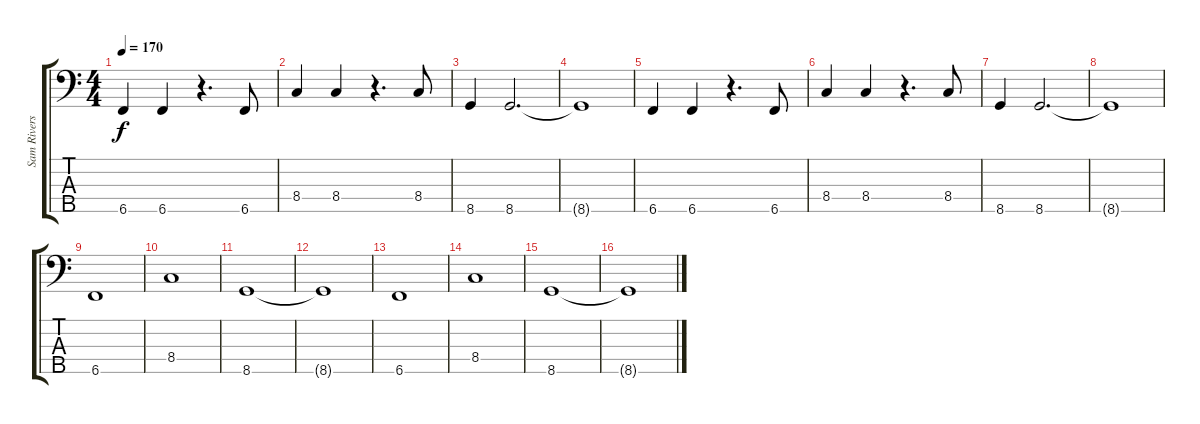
\track ("Sam Rivers" "Sam Rivers") {instrument electricbassfinger}
\staff {score tabs}
\tuning (G2 D2 A1 E1 B0) {hide}
\ts (4 4)
\tempo 170
\clef f4
\ks c
6.5.4{dy f} 6.5.4 r.4{d} 6.5.8 |
8.4.4 8.4.4 r.4{d} 8.4.8 |
8.5.4 8.5.2{d} |
8.5{t}.1 |
6.5.4 6.5.4 r.4{d} 6.5.8 |
8.4.4 8.4.4 r.4{d} 8.4.8 |
8.5.4 8.5.2{d} |
8.5{t}.1 |
6.5.1 |
8.4.1 |
8.5.1 |
8.5{t}.1 |
6.5.1 |
8.4.1 |
8.5.1 |
8.5{t}.1
